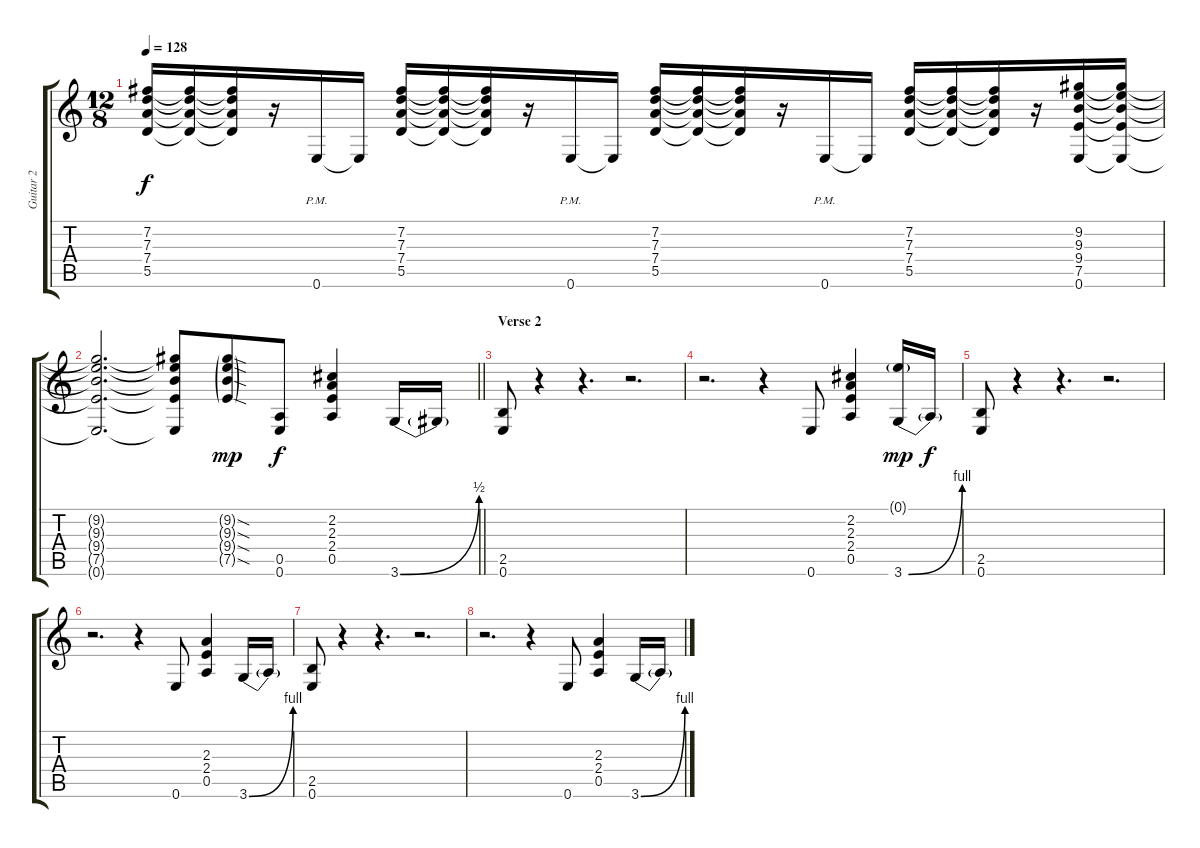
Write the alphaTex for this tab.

\track ("Guitar 2" "Guitar 2") {instrument overdrivenguitar}
\staff {score tabs}
\tuning (E4 B3 G3 D3 A2 E2) {hide}
\ts (12 8)
\tempo 128
\clef g2
\ks c
(7.2 7.3 7.4 5.5).16{dy f} (7.2{t} 7.3{t} 7.4{t} 5.5{t}).16 (7.2{t} 7.3{t} 7.4{t} 5.5{t}).16 r.16 0.6{pm}.16 0.6{t}.16 (7.2 7.3 7.4 5.5).16 (7.2{t} 7.3{t} 7.4{t} 5.5{t}).16 (7.2{t} 7.3{t} 7.4{t} 5.5{t}).16 r.16 0.6{pm}.16 0.6{t}.16 (7.2 7.3 7.4 5.5).16 (7.2{t} 7.3{t} 7.4{t} 5.5{t}).16 (7.2{t} 7.3{t} 7.4{t} 5.5{t}).16 r.16 0.6{pm}.16 0.6{t}.16 (7.2 7.3 7.4 5.5).16 (7.2{t} 7.3{t} 7.4{t} 5.5{t}).16 (7.2{t} 7.3{t} 7.4{t} 5.5{t}).16 r.16 (9.2 9.3 9.4 7.5 0.6).16 (9.2{t} 9.3{t} 9.4{t} 7.5{t} 0.6{t}).16 |
\barLineRight lightlight
(9.2{t} 9.3{t} 9.4{t} 7.5{t} 0.6{t}).2{d} (9.2{t} 9.3{t} 9.4{t} 7.5{t} 0.6{t}).8 (9.2{sod g} 9.3{sod g} 9.4{sod g} 7.5{sod g}).8{dy mp} (0.5 0.6).8{dy f} (2.2 2.3 2.4 0.5).4 3.6{be (bend 0 0 60 2)}.16 3.6{t}.16 |
\section ("" "Verse 2")
(2.5 0.6).8 r.4 r.4{d} r.2{d} |
r.2{d} r.4 0.6.8 (2.2 2.3 2.4 0.5).4 (0.1{g} 3.6{be (bend 0 0 60 4)}).16{dy mp} 3.6{t}.16{dy f} |
(2.5 0.6).8 r.4 r.4{d} r.2{d} |
r.2{d} r.4 0.6.8 (2.3 2.4 0.5).4 3.6{be (bend 0 0 60 4)}.16 3.6{t}.16 |
(2.5 0.6).8 r.4 r.4{d} r.2{d} |
r.2{d} r.4 0.6.8 (2.3 2.4 0.5).4 3.6{be (bend 0 0 60 4)}.16 3.6{t}.16
